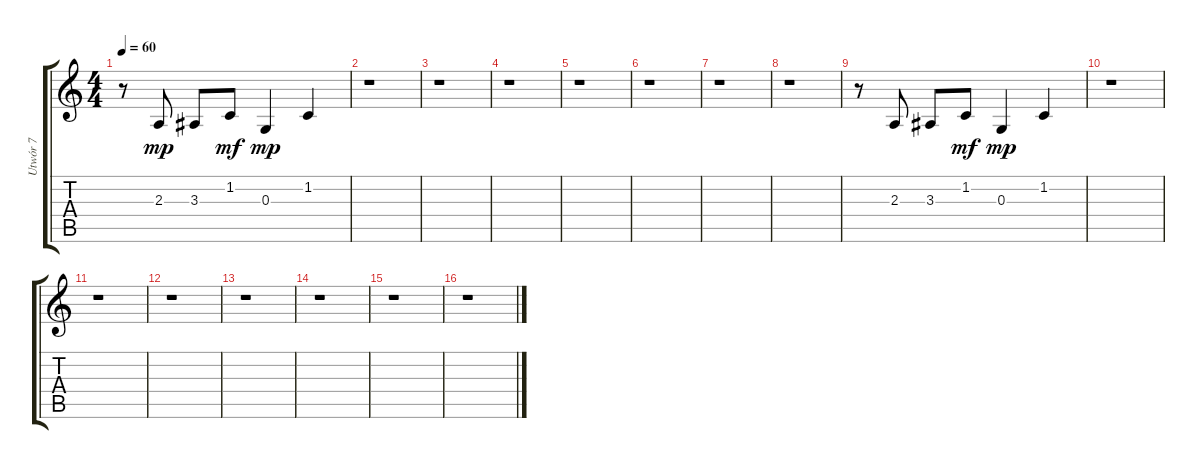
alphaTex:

\track ("Utwór 7" "Utwór 7") {instrument pad4choir}
\staff {score tabs}
\tuning (E4 B3 G3 D3 A2 E2) {hide}
\ts (4 4)
\tempo 60
\clef g2
\ks c
r.8{dy mp} 2.3.8 3.3.8 1.2.8{dy mf} 0.3.4{dy mp} 1.2.4 |
r.1 |
r.1 |
r.1 |
r.1 |
r.1 |
r.1 |
r.1 |
r.8 2.3.8 3.3.8 1.2.8{dy mf} 0.3.4{dy mp} 1.2.4 |
r.1 |
r.1 |
r.1 |
r.1 |
r.1 |
r.1 |
r.1
